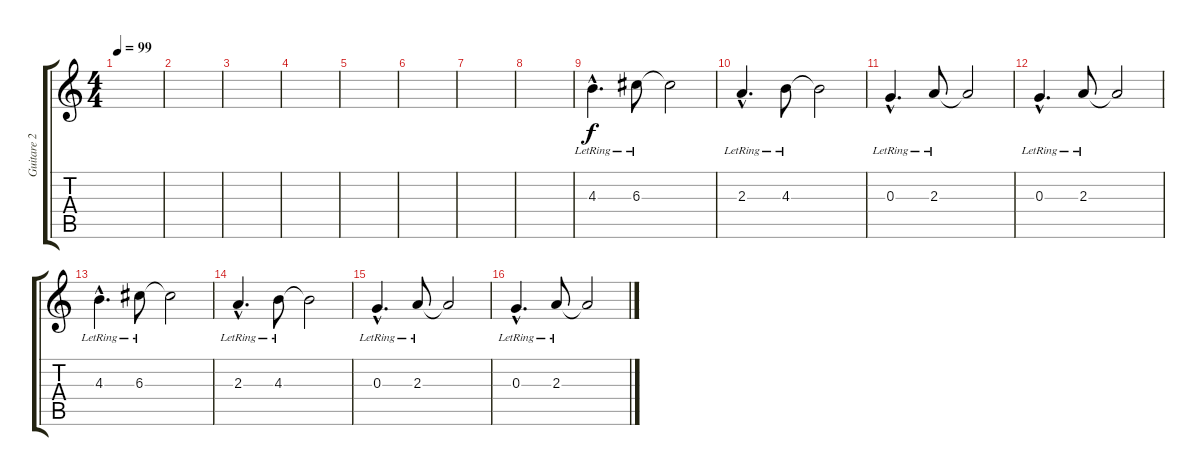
\track ("Guitare 2" "Guitare 2") {instrument electricguitarclean}
\staff {score tabs}
\tuning (E4 B3 G3 D3 A2 E2) {hide}
\ts (4 4)
\tempo 99
\clef g2
\ks c
|
|
|
|
|
|
|
|
4.3{hac lr}.4{d} 6.3{lr}.8 6.3{t}.2 |
2.3{hac lr}.4{d} 4.3{lr}.8 4.3{t}.2 |
0.3{hac lr}.4{d} 2.3{lr}.8 2.3{t}.2 |
0.3{hac lr}.4{d} 2.3{lr}.8 2.3{t}.2 |
4.3{hac lr}.4{d} 6.3{lr}.8 6.3{t}.2 |
2.3{hac lr}.4{d} 4.3{lr}.8 4.3{t}.2 |
0.3{hac lr}.4{d} 2.3{lr}.8 2.3{t}.2 |
0.3{hac lr}.4{d} 2.3{lr}.8 2.3{t}.2
